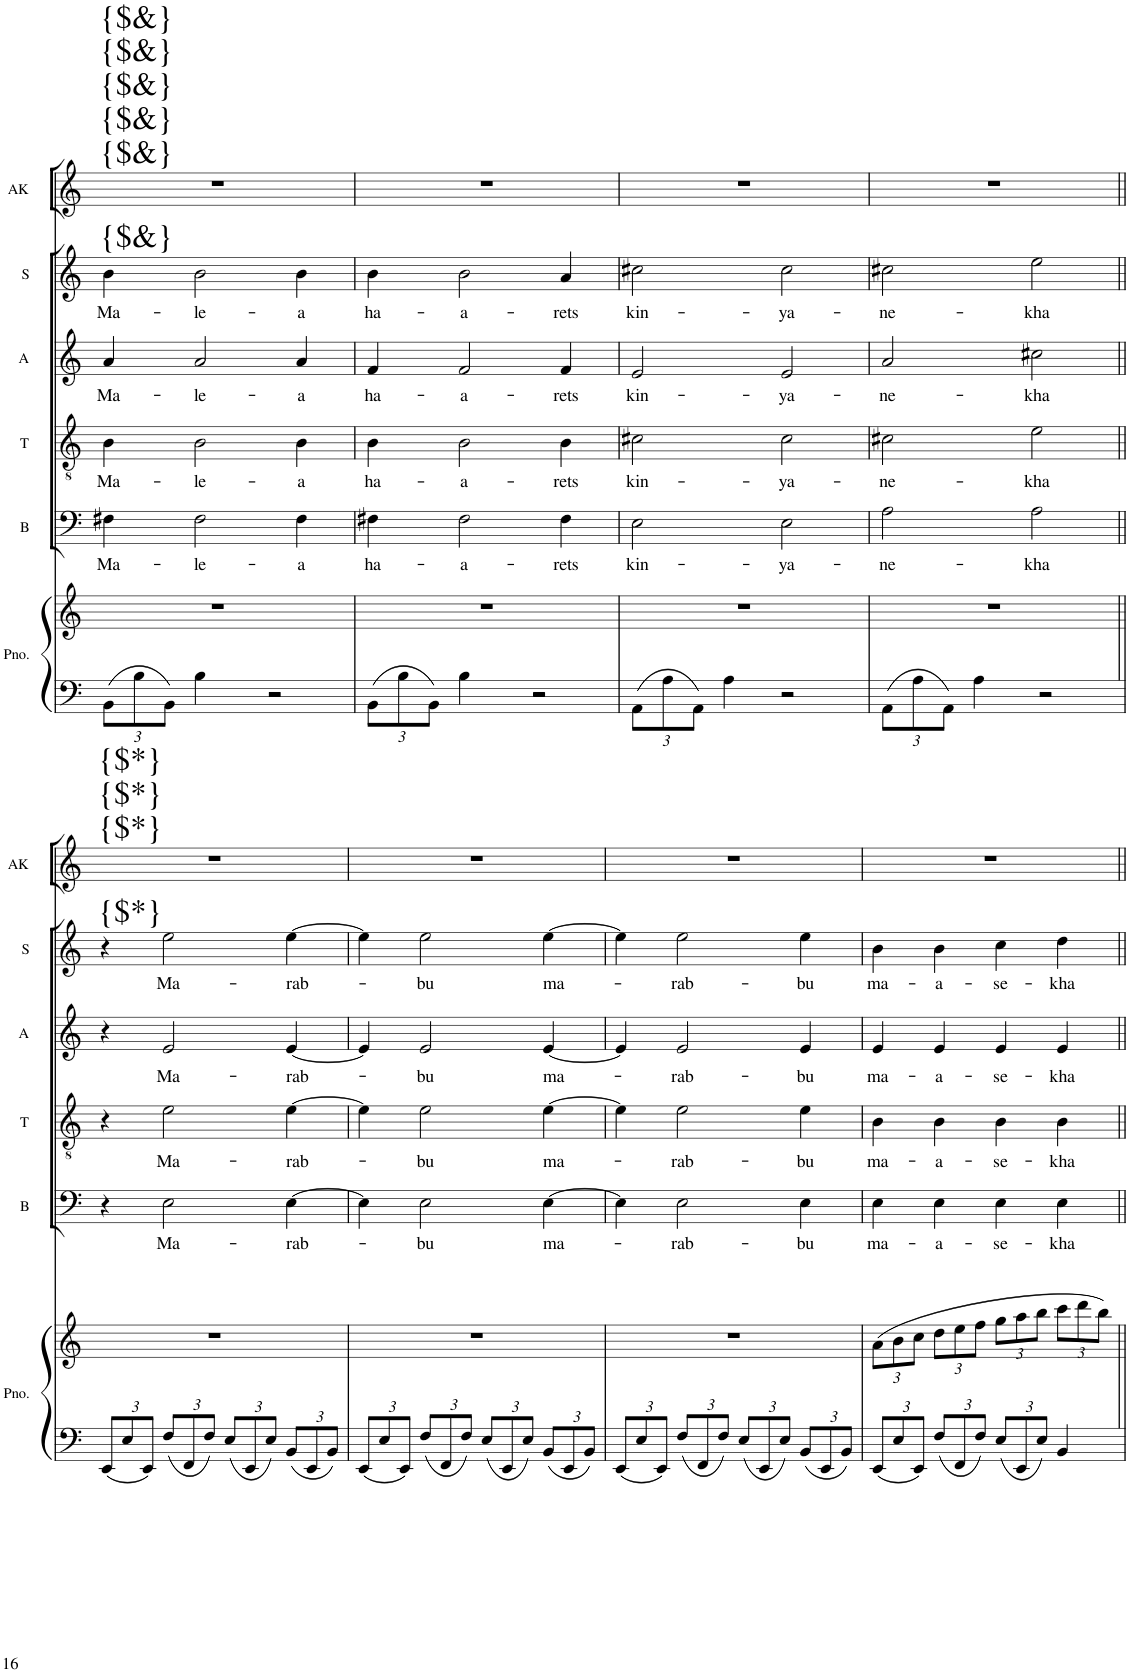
**kern	**kern	**kern	**text	**kern	**text	**kern	**text	**kern	**text
*part5	*part5	*part4	*part4	*part3	*part3	*part2	*part2	*part1	*part1
*staff6	*staff5	*staff4	*staff4	*staff3	*staff3	*staff2	*staff2	*staff1	*staff1
*I"Piano	*	*I"Bass	*	*I"Tenor	*	*I"Alto	*	*I"Soprano	*
*I'Pno.	*	*I'B	*	*I'T	*	*I'A	*	*I'S	*
!!LO:PB:g=z
*clefF4	*clefG2	*clefF4	*	*clefGv2	*	*clefG2	*	*clefG2	*
*k[]	*k[]	*k[]	*	*k[]	*	*k[]	*	*k[]	*
*M4/4	*M4/4	*M4/4	*	*M4/4	*	*M4/4	*	*M4/4	*
*Xbrackettup	*	*	*	*	*	*	*	*	*
=224	=224	=224	=224	=224	=224	=224	=224	=224	=224
!	!	!	!	!	!	!	!	!LO:TX:a:t={$&}	!
!	!	!	!LO:LY:b	!	!LO:LY:b	!	!LO:LY:b	!	!LO:LY:b
12BB\L	1r	4F#X\	Ma-	4B\	Ma-	4a/	Ma-	4b\	Ma-
12B\	.	.	.	.	.	.	.	.	.
12BB\J	.	.	.	.	.	.	.	.	.
!	!	!	!LO:LY:b	!	!LO:LY:b	!	!LO:LY:b	!	!LO:LY:b
4B\	.	2F#\	-le-	2B\	-le-	2a/	-le-	2b\	-le-
2r	.	.	.	.	.	.	.	.	.
!	!	!	!LO:LY:b	!	!LO:LY:b	!	!LO:LY:b	!	!LO:LY:b
.	.	4F#\	-a	4B\	-a	4a/	-a	4b\	-a
=225	=225	=225	=225	=225	=225	=225	=225	=225	=225
!	!	!	!LO:LY:b	!	!LO:LY:b	!	!LO:LY:b	!	!LO:LY:b
12BB\L	1r	4F#X\	ha-	4B\	ha-	4f/	ha-	4b\	ha-
12B\	.	.	.	.	.	.	.	.	.
12BB\J	.	.	.	.	.	.	.	.	.
!	!	!	!LO:LY:b	!	!LO:LY:b	!	!LO:LY:b	!	!LO:LY:b
4B\	.	2F#\	-a-	2B\	-a-	2f/	-a-	2b\	-a-
2r	.	.	.	.	.	.	.	.	.
!	!	!	!LO:LY:b	!	!LO:LY:b	!	!LO:LY:b	!	!LO:LY:b
.	.	4F#\	-rets	4B\	-rets	4f/	-rets	4a/	-rets
=226	=226	=226	=226	=226	=226	=226	=226	=226	=226
!	!	!	!LO:LY:b	!	!LO:LY:b	!	!LO:LY:b	!	!LO:LY:b
12AA\L	1r	2E\	kin-	2c#X\	kin-	2e/	kin-	2cc#X\	kin-
12A\	.	.	.	.	.	.	.	.	.
12AA\J	.	.	.	.	.	.	.	.	.
4A\	.	.	.	.	.	.	.	.	.
!	!	!	!LO:LY:b	!	!LO:LY:b	!	!LO:LY:b	!	!LO:LY:b
2r	.	2E\	-ya-	2c#\	-ya-	2e/	-ya-	2cc#\	-ya-
=227	=227	=227	=227	=227	=227	=227	=227	=227	=227
!	!	!	!LO:LY:b	!	!LO:LY:b	!	!LO:LY:b	!	!LO:LY:b
12AA\L	1r	2A\	-ne-	2c#X\	-ne-	2a/	-ne-	2cc#X\	-ne-
12A\	.	.	.	.	.	.	.	.	.
12AA\J	.	.	.	.	.	.	.	.	.
4A\	.	.	.	.	.	.	.	.	.
!	!	!	!LO:LY:b	!	!LO:LY:b	!	!LO:LY:b	!	!LO:LY:b
2r	.	2A\	-kha	2e\	-kha	2cc#X\	-kha	2ee\	-kha
!!LO:LB:g=z
=228||	=228||	=228||	=228||	=228||	=228||	=228||	=228||	=228||	=228||
!	!	!	!	!	!	!	!	!LO:TX:a:t={$*}	!
12EE/L	1r	4r	.	4r	.	4r	.	4r	.
12E/	.	.	.	.	.	.	.	.	.
12EE/J	.	.	.	.	.	.	.	.	.
!	!	!	!LO:LY:b	!	!LO:LY:b	!	!LO:LY:b	!	!LO:LY:b
12F/L	.	2E\	Ma-	2e\	Ma-	2e/	Ma-	2ee\	Ma-
12FF/	.	.	.	.	.	.	.	.	.
12F/J	.	.	.	.	.	.	.	.	.
12E/L	.	.	.	.	.	.	.	.	.
12EE/	.	.	.	.	.	.	.	.	.
12E/J	.	.	.	.	.	.	.	.	.
!	!	!	!LO:LY:b	!	!LO:LY:b	!	!LO:LY:b	!	!LO:LY:b
12BB/L	.	[4E\	-rab-	[4e\	-rab-	[4e/	-rab-	[4ee\	-rab-
12EE/	.	.	.	.	.	.	.	.	.
12BB/J	.	.	.	.	.	.	.	.	.
=229	=229	=229	=229	=229	=229	=229	=229	=229	=229
12EE/L	1r	4E\]	.	4e\]	.	4e/]	.	4ee\]	.
12E/	.	.	.	.	.	.	.	.	.
12EE/J	.	.	.	.	.	.	.	.	.
!	!	!	!LO:LY:b	!	!LO:LY:b	!	!LO:LY:b	!	!LO:LY:b
12F/L	.	2E\	-bu	2e\	-bu	2e/	-bu	2ee\	-bu
12FF/	.	.	.	.	.	.	.	.	.
12F/J	.	.	.	.	.	.	.	.	.
12E/L	.	.	.	.	.	.	.	.	.
12EE/	.	.	.	.	.	.	.	.	.
12E/J	.	.	.	.	.	.	.	.	.
!	!	!	!LO:LY:b	!	!LO:LY:b	!	!LO:LY:b	!	!LO:LY:b
12BB/L	.	[4E\	ma-	[4e\	ma-	[4e/	ma-	[4ee\	ma-
12EE/	.	.	.	.	.	.	.	.	.
12BB/J	.	.	.	.	.	.	.	.	.
=230	=230	=230	=230	=230	=230	=230	=230	=230	=230
12EE/L	1r	4E\]	.	4e\]	.	4e/]	.	4ee\]	.
12E/	.	.	.	.	.	.	.	.	.
12EE/J	.	.	.	.	.	.	.	.	.
!	!	!	!LO:LY:b	!	!LO:LY:b	!	!LO:LY:b	!	!LO:LY:b
12F/L	.	2E\	-rab-	2e\	-rab-	2e/	-rab-	2ee\	-rab-
12FF/	.	.	.	.	.	.	.	.	.
12F/J	.	.	.	.	.	.	.	.	.
12E/L	.	.	.	.	.	.	.	.	.
12EE/	.	.	.	.	.	.	.	.	.
12E/J	.	.	.	.	.	.	.	.	.
!	!	!	!LO:LY:b	!	!LO:LY:b	!	!LO:LY:b	!	!LO:LY:b
12BB/L	.	4E\	-bu	4e\	-bu	4e/	-bu	4ee\	-bu
12EE/	.	.	.	.	.	.	.	.	.
12BB/J	.	.	.	.	.	.	.	.	.
=231	=231	=231	=231	=231	=231	=231	=231	=231	=231
*	*Xbrackettup	*	*	*	*	*	*	*	*
!	!	!	!LO:LY:b	!	!LO:LY:b	!	!LO:LY:b	!	!LO:LY:b
12EE/L	(12a\L	4E\	ma-	4B\	ma-	4e/	ma-	4b\	ma-
12E/	12b\	.	.	.	.	.	.	.	.
12EE/J	12cc\J	.	.	.	.	.	.	.	.
!	!	!	!LO:LY:b	!	!LO:LY:b	!	!LO:LY:b	!	!LO:LY:b
12F/L	12dd\L	4E\	-a-	4B\	-a-	4e/	-a-	4b\	-a-
12FF/	12ee\	.	.	.	.	.	.	.	.
12F/J	12ff\J	.	.	.	.	.	.	.	.
!	!	!	!LO:LY:b	!	!LO:LY:b	!	!LO:LY:b	!	!LO:LY:b
12E/L	12gg\L	4E\	-se-	4B\	-se-	4e/	-se-	4cc\	-se-
12EE/	12aa\	.	.	.	.	.	.	.	.
12E/J	12bb\J	.	.	.	.	.	.	.	.
!	!	!	!LO:LY:b	!	!LO:LY:b	!	!LO:LY:b	!	!LO:LY:b
4BB/	12ccc\L	4E\	-kha	4B\	-kha	4e/	-kha	4dd\	-kha
.	12ddd\	.	.	.	.	.	.	.	.
.	12bb\J)	.	.	.	.	.	.	.	.
=||	=||	=||	=||	=||	=||	=||	=||	=||	=||
*-	*-	*-	*-	*-	*-	*-	*-	*-	*-
